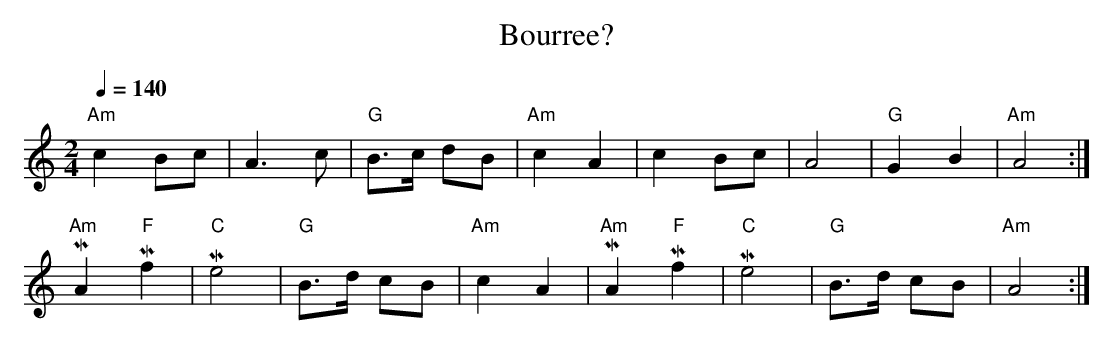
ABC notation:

X:1
T:Bourree?
L:1/8
M:2/4
Q:1/4=140
K:Am
"Am"c2 Bc|A3 c|"G"B>c dB|"Am"c2 A2|\
c2 Bc|A4|"G"G2 B2|"Am"A4:|
"Am"MA2 "F"Mf2|"C"Me4|"G"B>d cB|"Am"c2 A2|\
"Am"MA2 "F"Mf2|"C"Me4|"G"B>d cB|"Am"A4:|
